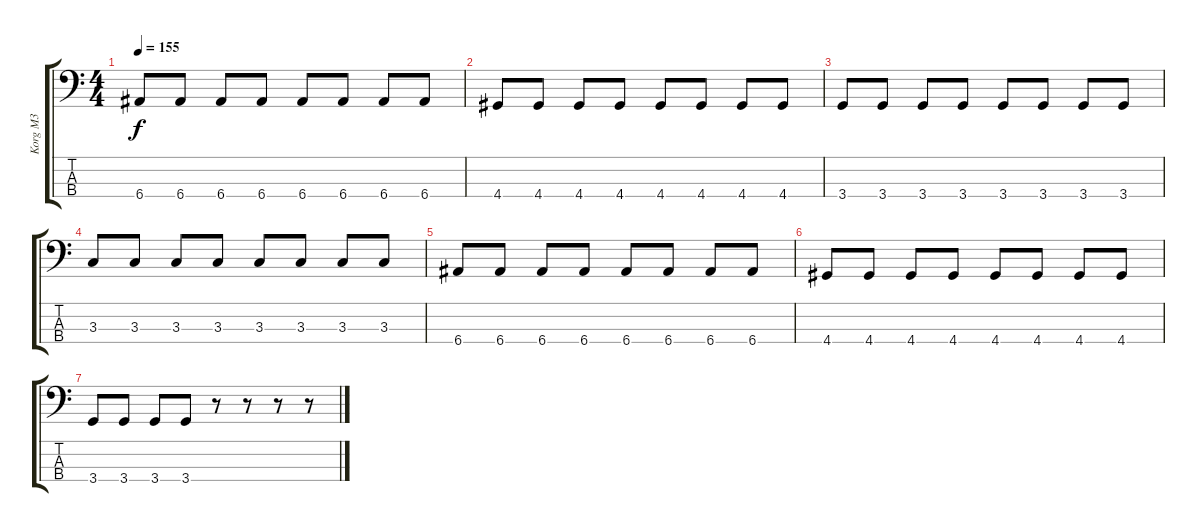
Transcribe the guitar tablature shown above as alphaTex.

\track ("Korg M3" "Korg M3") {instrument synthbass1}
\staff {score tabs}
\tuning (G2 D2 A1 E1) {hide}
\ts (4 4)
\tempo 155
\clef f4
\ks c
6.4.8{dy f} 6.4.8 6.4.8 6.4.8 6.4.8 6.4.8 6.4.8 6.4.8 |
4.4.8 4.4.8 4.4.8 4.4.8 4.4.8 4.4.8 4.4.8 4.4.8 |
3.4.8 3.4.8 3.4.8 3.4.8 3.4.8 3.4.8 3.4.8 3.4.8 |
3.3.8 3.3.8 3.3.8 3.3.8 3.3.8 3.3.8 3.3.8 3.3.8 |
6.4.8 6.4.8 6.4.8 6.4.8 6.4.8 6.4.8 6.4.8 6.4.8 |
4.4.8 4.4.8 4.4.8 4.4.8 4.4.8 4.4.8 4.4.8 4.4.8 |
3.4.8 3.4.8 3.4.8 3.4.8 r.8 r.8 r.8 r.8
